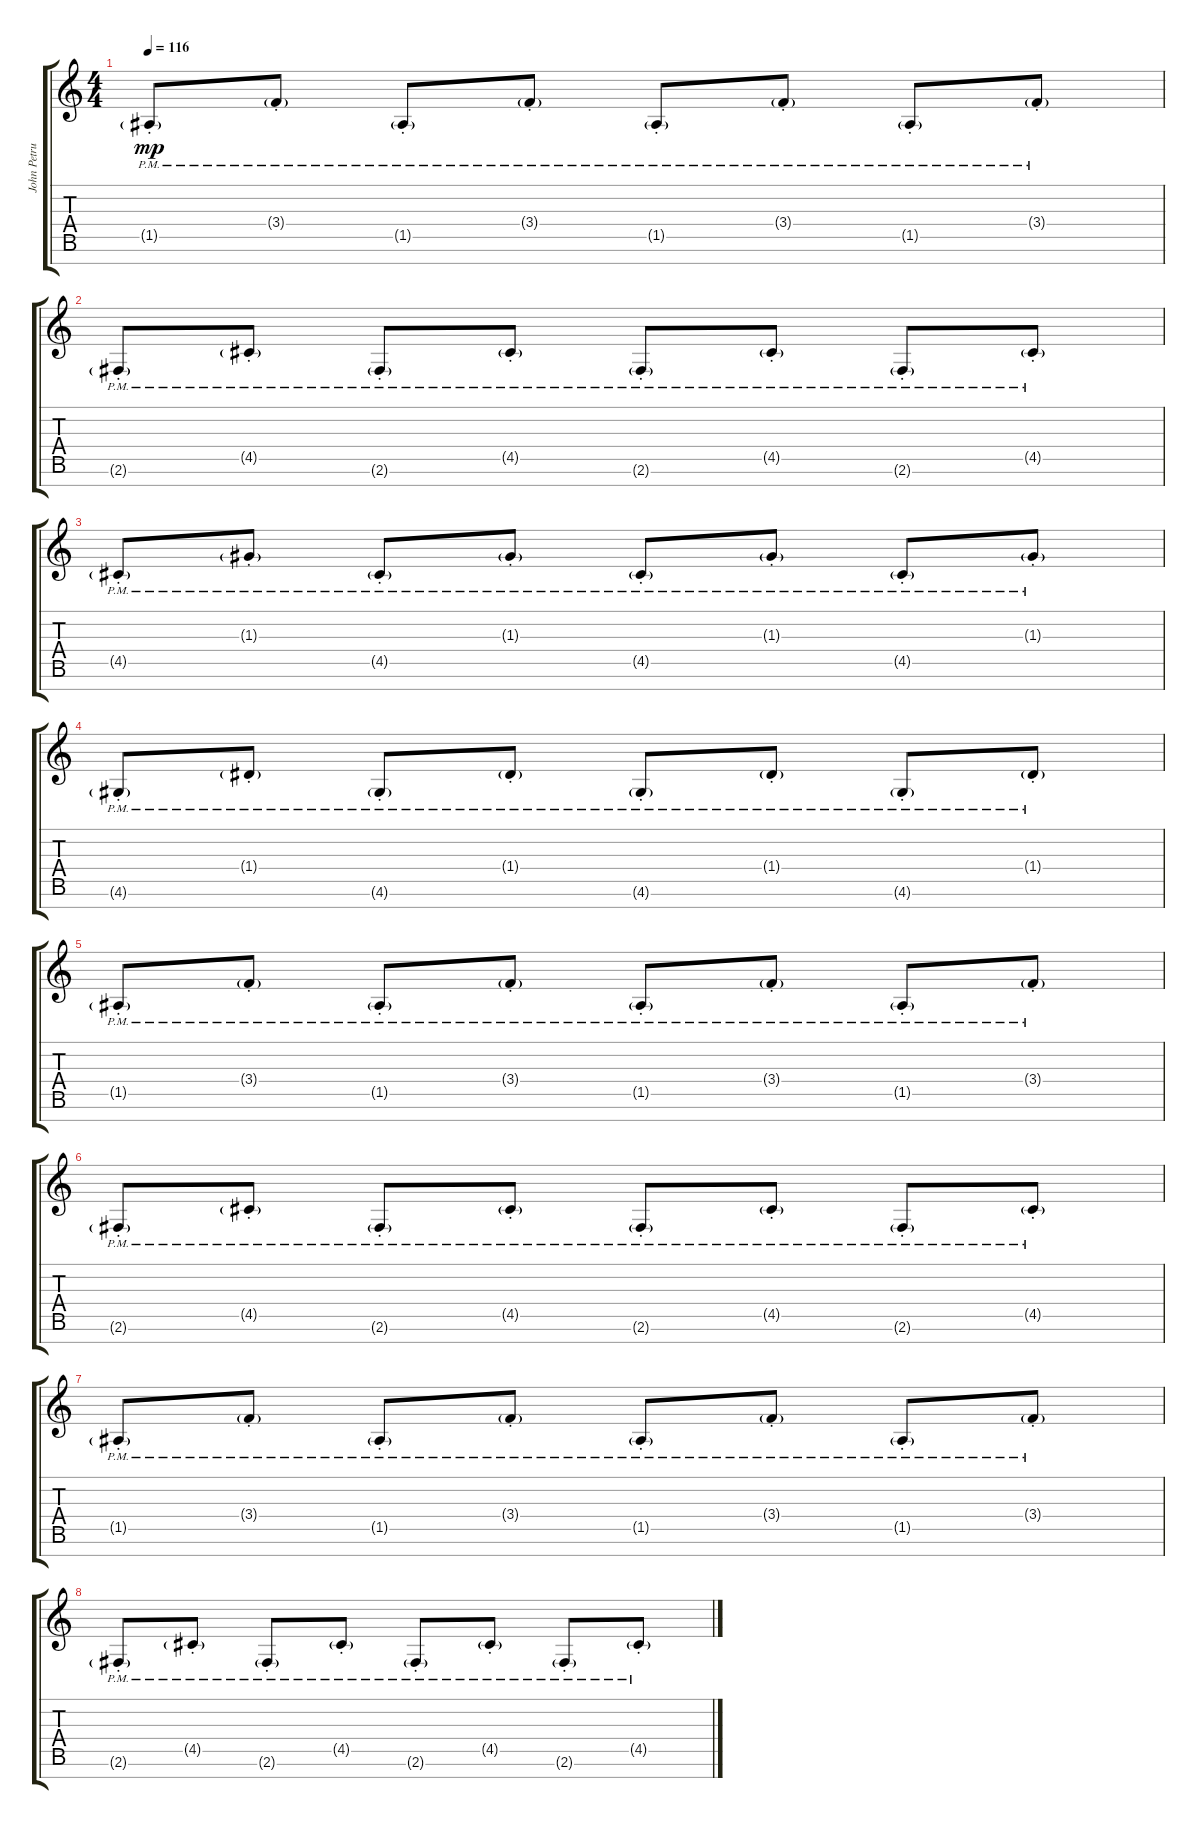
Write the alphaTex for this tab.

\track ("John Petrucci [Distortion]" "John Petru") {instrument distortionguitar}
\staff {score tabs}
\tuning (E4 B3 G3 D3 A2 E2 B1) {hide}
\ts (4 4)
\tempo 116
\clef g2
\ks c
1.5{g pm st}.8{dy mp} 3.4{g pm st}.8 1.5{g pm st}.8 3.4{g pm st}.8 1.5{g pm st}.8 3.4{g pm st}.8 1.5{g pm st}.8 3.4{g pm st}.8 |
2.6{g pm st}.8 4.5{g pm st}.8 2.6{g pm st}.8 4.5{g pm st}.8 2.6{g pm st}.8 4.5{g pm st}.8 2.6{g pm st}.8 4.5{g pm st}.8 |
4.5{g pm st}.8 1.3{g pm st}.8 4.5{g pm st}.8 1.3{g pm st}.8 4.5{g pm st}.8 1.3{g pm st}.8 4.5{g pm st}.8 1.3{g pm st}.8 |
4.6{g pm st}.8 1.4{g pm st}.8 4.6{g pm st}.8 1.4{g pm st}.8 4.6{g pm st}.8 1.4{g pm st}.8 4.6{g pm st}.8 1.4{g pm st}.8 |
1.5{g pm st}.8 3.4{g pm st}.8 1.5{g pm st}.8 3.4{g pm st}.8 1.5{g pm st}.8 3.4{g pm st}.8 1.5{g pm st}.8 3.4{g pm st}.8 |
2.6{g pm st}.8 4.5{g pm st}.8 2.6{g pm st}.8 4.5{g pm st}.8 2.6{g pm st}.8 4.5{g pm st}.8 2.6{g pm st}.8 4.5{g pm st}.8 |
1.5{g pm st}.8 3.4{g pm st}.8 1.5{g pm st}.8 3.4{g pm st}.8 1.5{g pm st}.8 3.4{g pm st}.8 1.5{g pm st}.8 3.4{g pm st}.8 |
2.6{g pm st}.8 4.5{g pm st}.8 2.6{g pm st}.8 4.5{g pm st}.8 2.6{g pm st}.8 4.5{g pm st}.8 2.6{g pm st}.8 4.5{g pm st}.8
